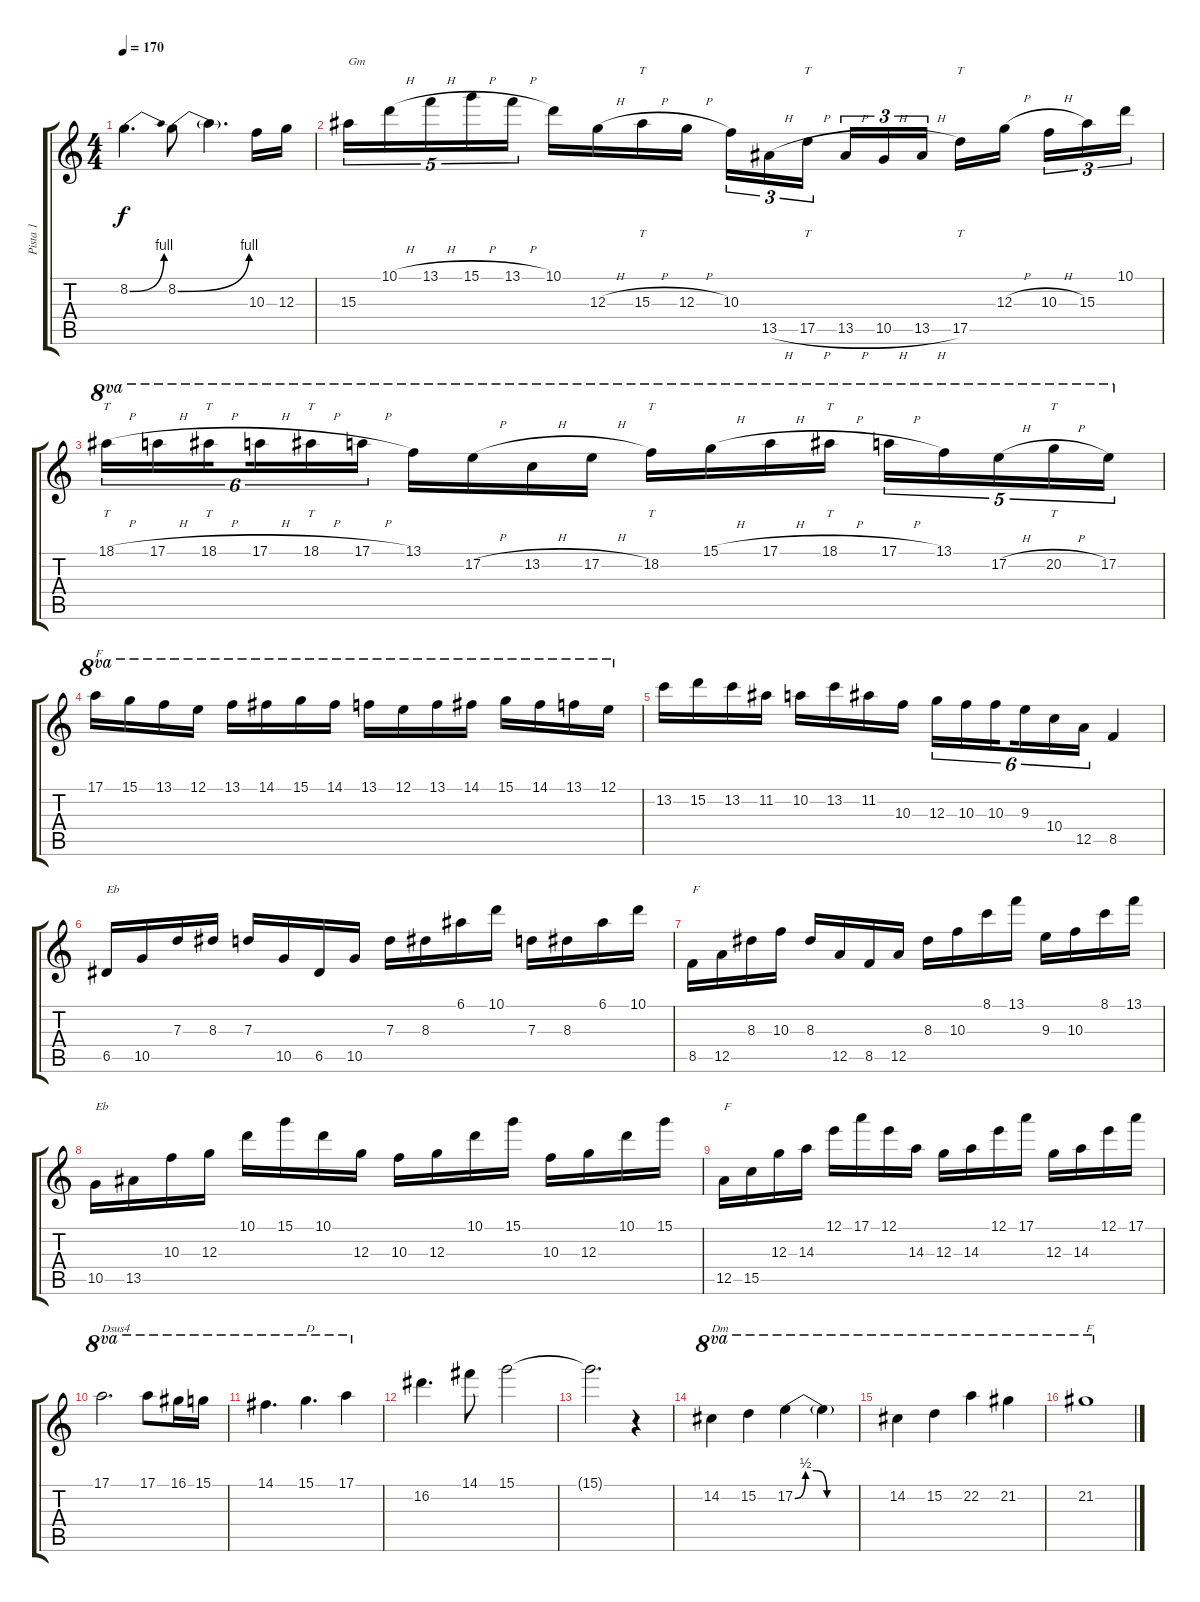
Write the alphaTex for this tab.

\track ("Pista 1" "Pista 1") {instrument distortionguitar}
\staff {score tabs}
\tuning (E4 B3 G3 D3 A2 E2) {hide}
\ts (4 4)
\tempo 170
\clef g2
\ks c
8.2{be (bend 0 0 60 4)}.4{d dy f} 8.2{be (bend 0 0 60 4)}.8 8.2{t}.4{d} 10.3.16 12.3.16 |
15.3.16{tu (5 4) txt "Gm"} 10.1{h}.16{tu (5 4)} 13.1{h}.16{tu (5 4)} 15.1{h}.16{tu (5 4)} 13.1{h}.16{tu (5 4)} 10.1.16 12.3{h}.16 15.3{h}.16{tt} 12.3{h}.16 10.3.16{tu (3 2)} 13.5{h}.16{tu (3 2)} 17.5{h}.16{tt tu (3 2) beam splitsecondary} 13.5{h}.16{tu (3 2)} 10.5{h}.16{tu (3 2)} 13.5{h}.16{tu (3 2)} 17.5.16{tt} 12.3{h}.16{beam splitsecondary} 10.3{h}.16{tu (3 2)} 15.3.16{tu (3 2)} 10.1.16{tu (3 2)} |
18.1{h}.16{tt tu (6 4) ot 8va} 17.1{h}.16{tu (6 4) ot 8va} 18.1{h}.16{tt tu (6 4) ot 8va beam splitsecondary} 17.1{h}.16{tu (6 4) ot 8va} 18.1{h}.16{tt tu (6 4) ot 8va} 17.1{h}.16{tu (6 4) ot 8va} 13.1.16{ot 8va} 17.2{h}.16{ot 8va} 13.2{h}.16{ot 8va} 17.2{h}.16{ot 8va} 18.2.16{tt ot 8va} 15.1{h}.16{ot 8va} 17.1{h}.16{ot 8va} 18.1{h}.16{tt ot 8va} 17.1{h}.16{tu (5 4) ot 8va} 13.1.16{tu (5 4) ot 8va} 17.2{h}.16{tu (5 4) ot 8va} 20.2{h}.16{tt tu (5 4) ot 8va} 17.2.16{tu (5 4) ot 8va} |
17.1.16{ot 8va txt "F"} 15.1.16{ot 8va} 13.1.16{ot 8va} 12.1.16{ot 8va} 13.1.16{ot 8va} 14.1.16{ot 8va} 15.1.16{ot 8va} 14.1.16{ot 8va} 13.1.16{ot 8va} 12.1.16{ot 8va} 13.1.16{ot 8va} 14.1.16{ot 8va} 15.1.16{ot 8va} 14.1.16{ot 8va} 13.1.16{ot 8va} 12.1.16{ot 8va} |
13.2.16 15.2.16 13.2.16 11.2.16 10.2.16 13.2.16 11.2.16 10.3.16 12.3.16{tu (6 4)} 10.3.16{tu (6 4)} 10.3.16{tu (6 4) beam splitsecondary} 9.3.16{tu (6 4)} 10.4.16{tu (6 4)} 12.5.16{tu (6 4)} 8.5.4 |
6.5.16{txt "Eb"} 10.5.16 7.3.16 8.3.16 7.3.16 10.5.16 6.5.16 10.5.16 7.3.16 8.3.16 6.1.16 10.1.16 7.3.16 8.3.16 6.1.16 10.1.16 |
8.5.16{txt "F"} 12.5.16 8.3.16 10.3.16 8.3.16 12.5.16 8.5.16 12.5.16 8.3.16 10.3.16 8.1.16 13.1.16 9.3.16 10.3.16 8.1.16 13.1.16 |
10.5.16{txt "Eb"} 13.5.16 10.3.16 12.3.16 10.1.16 15.1.16 10.1.16 12.3.16 10.3.16 12.3.16 10.1.16 15.1.16 10.3.16 12.3.16 10.1.16 15.1.16 |
12.5.16{txt "F"} 15.5.16 12.3.16 14.3.16 12.1.16 17.1.16 12.1.16 14.3.16 12.3.16 14.3.16 12.1.16 17.1.16 12.3.16 14.3.16 12.1.16 17.1.16 |
17.1.2{d ot 8va txt "Dsus4"} 17.1.8{ot 8va} 16.1.16{ot 8va} 15.1.16{ot 8va} |
14.1.4{d ot 8va} 15.1.4{d ot 8va txt "D"} 17.1.4{ot 8va} |
16.2.4{d} 14.1.8 15.1.2 |
15.1{t}.2{d} r.4 |
14.2.4{ot 8va txt "Dm"} 15.2.4{ot 8va} 17.2{be (custom 0 0 10 2 20 2 30 0 60 0)}.4{ot 8va} 17.2{t}.4{ot 8va} |
14.2.4{ot 8va} 15.2.4{ot 8va} 22.2.4{ot 8va} 21.2.4{ot 8va} |
21.2.1{ot 8va txt "F"}
